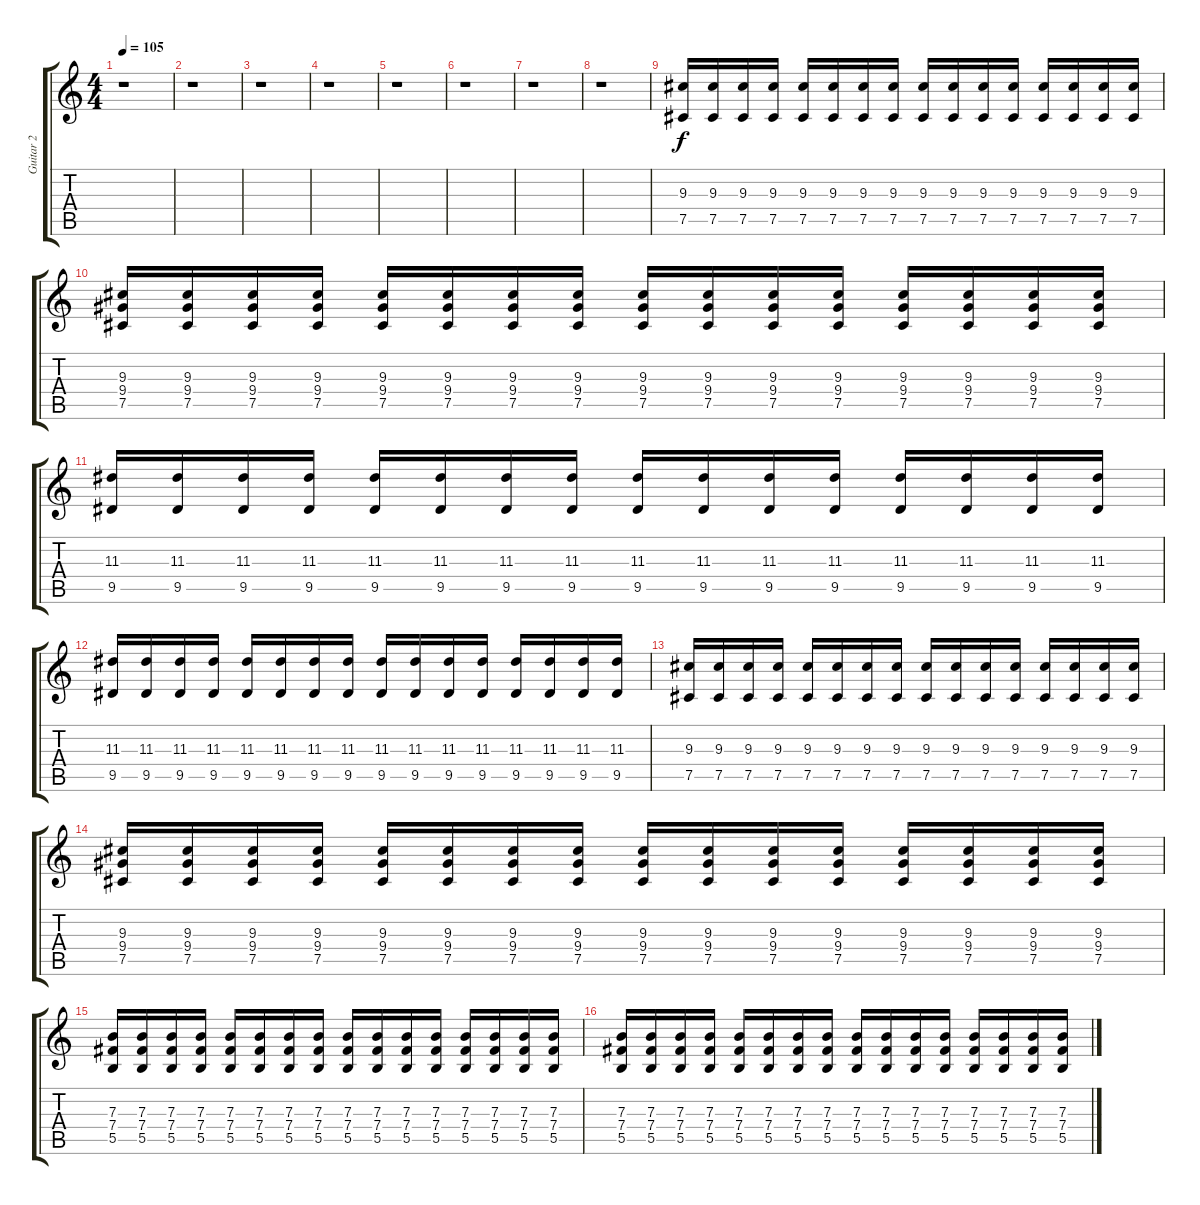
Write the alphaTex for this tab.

\track ("Guitar 2" "Guitar 2") {instrument distortionguitar}
\staff {score tabs}
\tuning (Db4 Ab3 E3 B2 Gb2 B1) {hide}
\ts (4 4)
\tempo 105
\clef g2
\ks c
r.1{dy f} |
r.1 |
r.1 |
r.1 |
r.1 |
r.1 |
r.1 |
r.1 |
(9.3 7.5).16 (9.3 7.5).16 (9.3 7.5).16 (9.3 7.5).16 (9.3 7.5).16 (9.3 7.5).16 (9.3 7.5).16 (9.3 7.5).16 (9.3 7.5).16 (9.3 7.5).16 (9.3 7.5).16 (9.3 7.5).16 (9.3 7.5).16 (9.3 7.5).16 (9.3 7.5).16 (9.3 7.5).16 |
(9.3 9.4 7.5).16 (9.3 9.4 7.5).16 (9.3 9.4 7.5).16 (9.3 9.4 7.5).16 (9.3 9.4 7.5).16 (9.3 9.4 7.5).16 (9.3 9.4 7.5).16 (9.3 9.4 7.5).16 (9.3 9.4 7.5).16 (9.3 9.4 7.5).16 (9.3 9.4 7.5).16 (9.3 9.4 7.5).16 (9.3 9.4 7.5).16 (9.3 9.4 7.5).16 (9.3 9.4 7.5).16 (9.3 9.4 7.5).16 |
(11.3 9.5).16 (11.3 9.5).16 (11.3 9.5).16 (11.3 9.5).16 (11.3 9.5).16 (11.3 9.5).16 (11.3 9.5).16 (11.3 9.5).16 (11.3 9.5).16 (11.3 9.5).16 (11.3 9.5).16 (11.3 9.5).16 (11.3 9.5).16 (11.3 9.5).16 (11.3 9.5).16 (11.3 9.5).16 |
(11.3 9.5).16 (11.3 9.5).16 (11.3 9.5).16 (11.3 9.5).16 (11.3 9.5).16 (11.3 9.5).16 (11.3 9.5).16 (11.3 9.5).16 (11.3 9.5).16 (11.3 9.5).16 (11.3 9.5).16 (11.3 9.5).16 (11.3 9.5).16 (11.3 9.5).16 (11.3 9.5).16 (11.3 9.5).16 |
(9.3 7.5).16 (9.3 7.5).16 (9.3 7.5).16 (9.3 7.5).16 (9.3 7.5).16 (9.3 7.5).16 (9.3 7.5).16 (9.3 7.5).16 (9.3 7.5).16 (9.3 7.5).16 (9.3 7.5).16 (9.3 7.5).16 (9.3 7.5).16 (9.3 7.5).16 (9.3 7.5).16 (9.3 7.5).16 |
(9.3 9.4 7.5).16 (9.3 9.4 7.5).16 (9.3 9.4 7.5).16 (9.3 9.4 7.5).16 (9.3 9.4 7.5).16 (9.3 9.4 7.5).16 (9.3 9.4 7.5).16 (9.3 9.4 7.5).16 (9.3 9.4 7.5).16 (9.3 9.4 7.5).16 (9.3 9.4 7.5).16 (9.3 9.4 7.5).16 (9.3 9.4 7.5).16 (9.3 9.4 7.5).16 (9.3 9.4 7.5).16 (9.3 9.4 7.5).16 |
(7.3 7.4 5.5).16 (7.3 7.4 5.5).16 (7.3 7.4 5.5).16 (7.3 7.4 5.5).16 (7.3 7.4 5.5).16 (7.3 7.4 5.5).16 (7.3 7.4 5.5).16 (7.3 7.4 5.5).16 (7.3 7.4 5.5).16 (7.3 7.4 5.5).16 (7.3 7.4 5.5).16 (7.3 7.4 5.5).16 (7.3 7.4 5.5).16 (7.3 7.4 5.5).16 (7.3 7.4 5.5).16 (7.3 7.4 5.5).16 |
(7.3 7.4 5.5).16 (7.3 7.4 5.5).16 (7.3 7.4 5.5).16 (7.3 7.4 5.5).16 (7.3 7.4 5.5).16 (7.3 7.4 5.5).16 (7.3 7.4 5.5).16 (7.3 7.4 5.5).16 (7.3 7.4 5.5).16 (7.3 7.4 5.5).16 (7.3 7.4 5.5).16 (7.3 7.4 5.5).16 (7.3 7.4 5.5).16 (7.3 7.4 5.5).16 (7.3 7.4 5.5).16 (7.3 7.4 5.5).16
